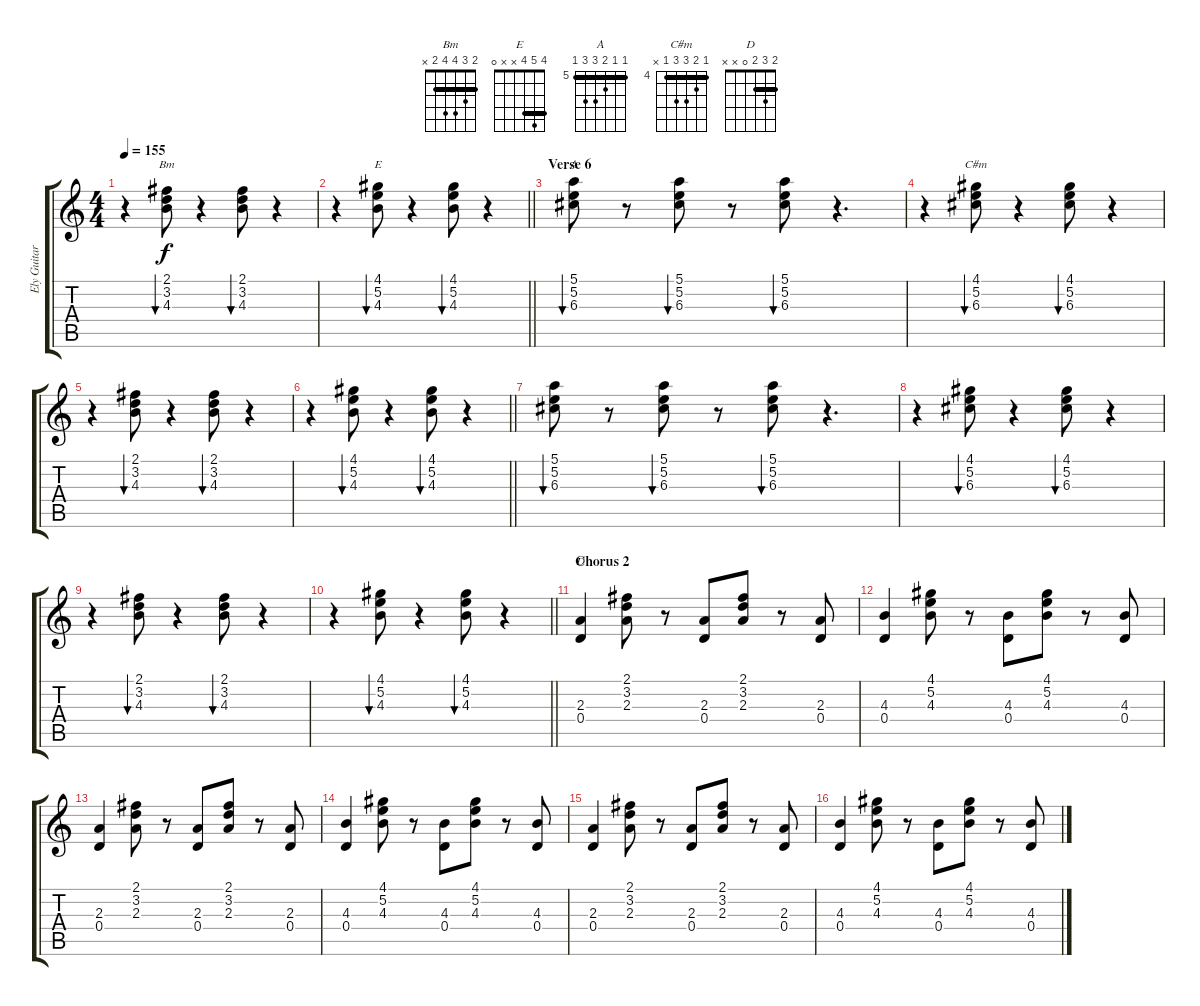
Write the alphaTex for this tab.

\track ("Ely Guitar" "Ely Guitar") {instrument electricguitarclean}
\staff {score tabs}
\tuning (E4 B3 G3 D3 A2 E2) {hide}
\chord ("Bm" 2 3 4 4 2 x) {barre 2}
\chord ("E" 4 5 4 x x 0) {barre 4}
\chord ("A" 5 5 6 7 7 5) {firstfret 5 barre 5}
\chord ("C#m" 4 5 6 6 4 x) {firstfret 4 barre 4}
\chord ("D" 2 3 2 0 x x) {barre 2}
\ts (4 4)
\tempo 155
\clef g2
\ks c
r.4{dy f} (2.1 3.2 4.3).8{bu 60 ch "Bm"} r.4 (2.1 3.2 4.3).8{bu 60} r.4 |
\barLineRight lightlight
r.4 (4.1 5.2 4.3).8{bu 60 ch "E"} r.4 (4.1 5.2 4.3).8{bu 60} r.4 |
\section ("" "Verse 6")
(5.1 5.2 6.3).8{bu 60 ch "A"} r.8 (5.1 5.2 6.3).8{bu 60} r.8 (5.1 5.2 6.3).8{bu 60} r.4{d} |
r.4 (4.1 5.2 6.3).8{bu 60 ch "C#m"} r.4 (4.1 5.2 6.3).8{bu 60} r.4 |
r.4 (2.1 3.2 4.3).8{bu 60} r.4 (2.1 3.2 4.3).8{bu 60} r.4 |
\barLineRight lightlight
r.4 (4.1 5.2 4.3).8{bu 60} r.4 (4.1 5.2 4.3).8{bu 60} r.4 |
(5.1 5.2 6.3).8{bu 60} r.8 (5.1 5.2 6.3).8{bu 60} r.8 (5.1 5.2 6.3).8{bu 60} r.4{d} |
r.4 (4.1 5.2 6.3).8{bu 60} r.4 (4.1 5.2 6.3).8{bu 60} r.4 |
r.4 (2.1 3.2 4.3).8{bu 60} r.4 (2.1 3.2 4.3).8{bu 60} r.4 |
\barLineRight lightlight
r.4 (4.1 5.2 4.3).8{bu 60} r.4 (4.1 5.2 4.3).8{bu 60} r.4 |
\section ("" "Chorus 2")
(2.3 0.4).4{ch "D"} (2.1 3.2 2.3).8 r.8 (2.3 0.4).8 (2.1 3.2 2.3).8 r.8 (2.3 0.4).8 |
(4.3 0.4).4 (4.1 5.2 4.3).8 r.8 (4.3 0.4).8 (4.1 5.2 4.3).8 r.8 (4.3 0.4).8 |
(2.3 0.4).4 (2.1 3.2 2.3).8 r.8 (2.3 0.4).8 (2.1 3.2 2.3).8 r.8 (2.3 0.4).8 |
(4.3 0.4).4 (4.1 5.2 4.3).8 r.8 (4.3 0.4).8 (4.1 5.2 4.3).8 r.8 (4.3 0.4).8 |
(2.3 0.4).4 (2.1 3.2 2.3).8 r.8 (2.3 0.4).8 (2.1 3.2 2.3).8 r.8 (2.3 0.4).8 |
(4.3 0.4).4 (4.1 5.2 4.3).8 r.8 (4.3 0.4).8 (4.1 5.2 4.3).8 r.8 (4.3 0.4).8
